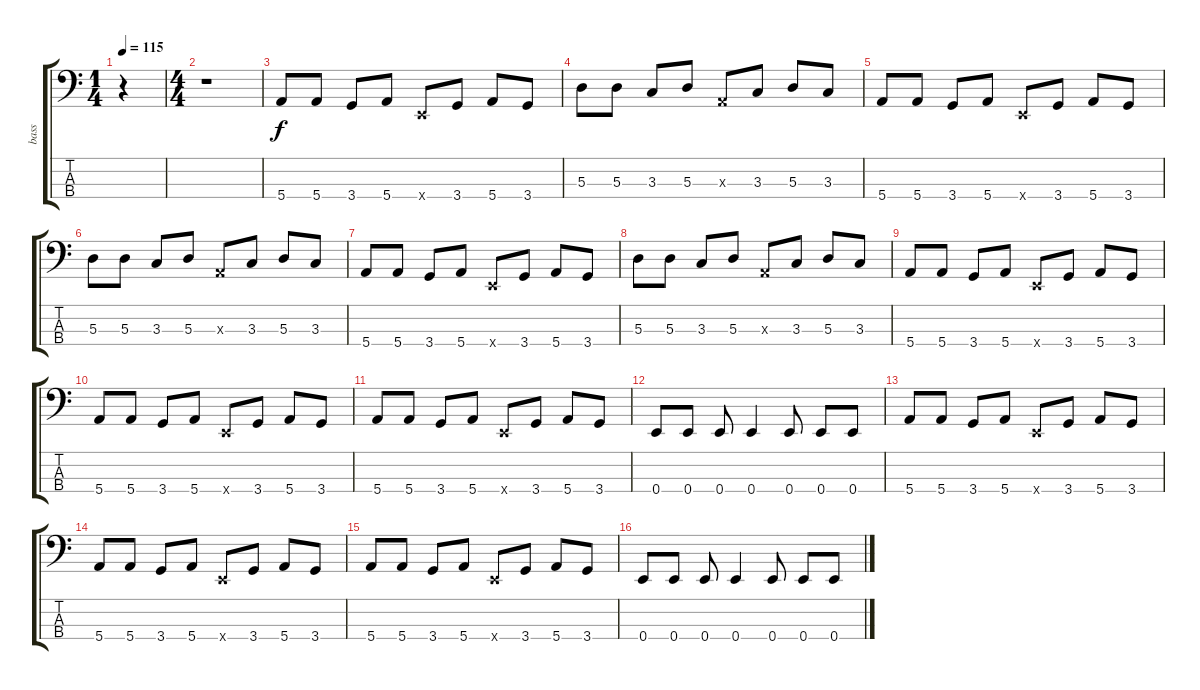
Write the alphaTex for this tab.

\track ("bass" "bass") {instrument electricbassfinger}
\staff {score tabs}
\tuning (G2 D2 A1 E1) {hide}
\ts (1 4)
\tempo 115
\clef f4
\ks c
r.4{dy f instrument electricbassfinger} |
\ts (4 4)
r.1 |
5.4.8 5.4.8 3.4.8 5.4.8 0.4{x}.8 3.4.8 5.4.8 3.4.8 |
5.3.8 5.3.8 3.3.8 5.3.8 0.3{x}.8 3.3.8 5.3.8 3.3.8 |
5.4.8 5.4.8 3.4.8 5.4.8 0.4{x}.8 3.4.8 5.4.8 3.4.8 |
5.3.8 5.3.8 3.3.8 5.3.8 0.3{x}.8 3.3.8 5.3.8 3.3.8 |
5.4.8 5.4.8 3.4.8 5.4.8 0.4{x}.8 3.4.8 5.4.8 3.4.8 |
5.3.8 5.3.8 3.3.8 5.3.8 0.3{x}.8 3.3.8 5.3.8 3.3.8 |
5.4.8 5.4.8 3.4.8 5.4.8 0.4{x}.8 3.4.8 5.4.8 3.4.8 |
5.4.8 5.4.8 3.4.8 5.4.8 0.4{x}.8 3.4.8 5.4.8 3.4.8 |
5.4.8 5.4.8 3.4.8 5.4.8 0.4{x}.8 3.4.8 5.4.8 3.4.8 |
0.4.8 0.4.8 0.4.8 0.4.4 0.4.8 0.4.8 0.4.8 |
5.4.8 5.4.8 3.4.8 5.4.8 0.4{x}.8 3.4.8 5.4.8 3.4.8 |
5.4.8 5.4.8 3.4.8 5.4.8 0.4{x}.8 3.4.8 5.4.8 3.4.8 |
5.4.8 5.4.8 3.4.8 5.4.8 0.4{x}.8 3.4.8 5.4.8 3.4.8 |
0.4.8 0.4.8 0.4.8 0.4.4 0.4.8 0.4.8 0.4.8
